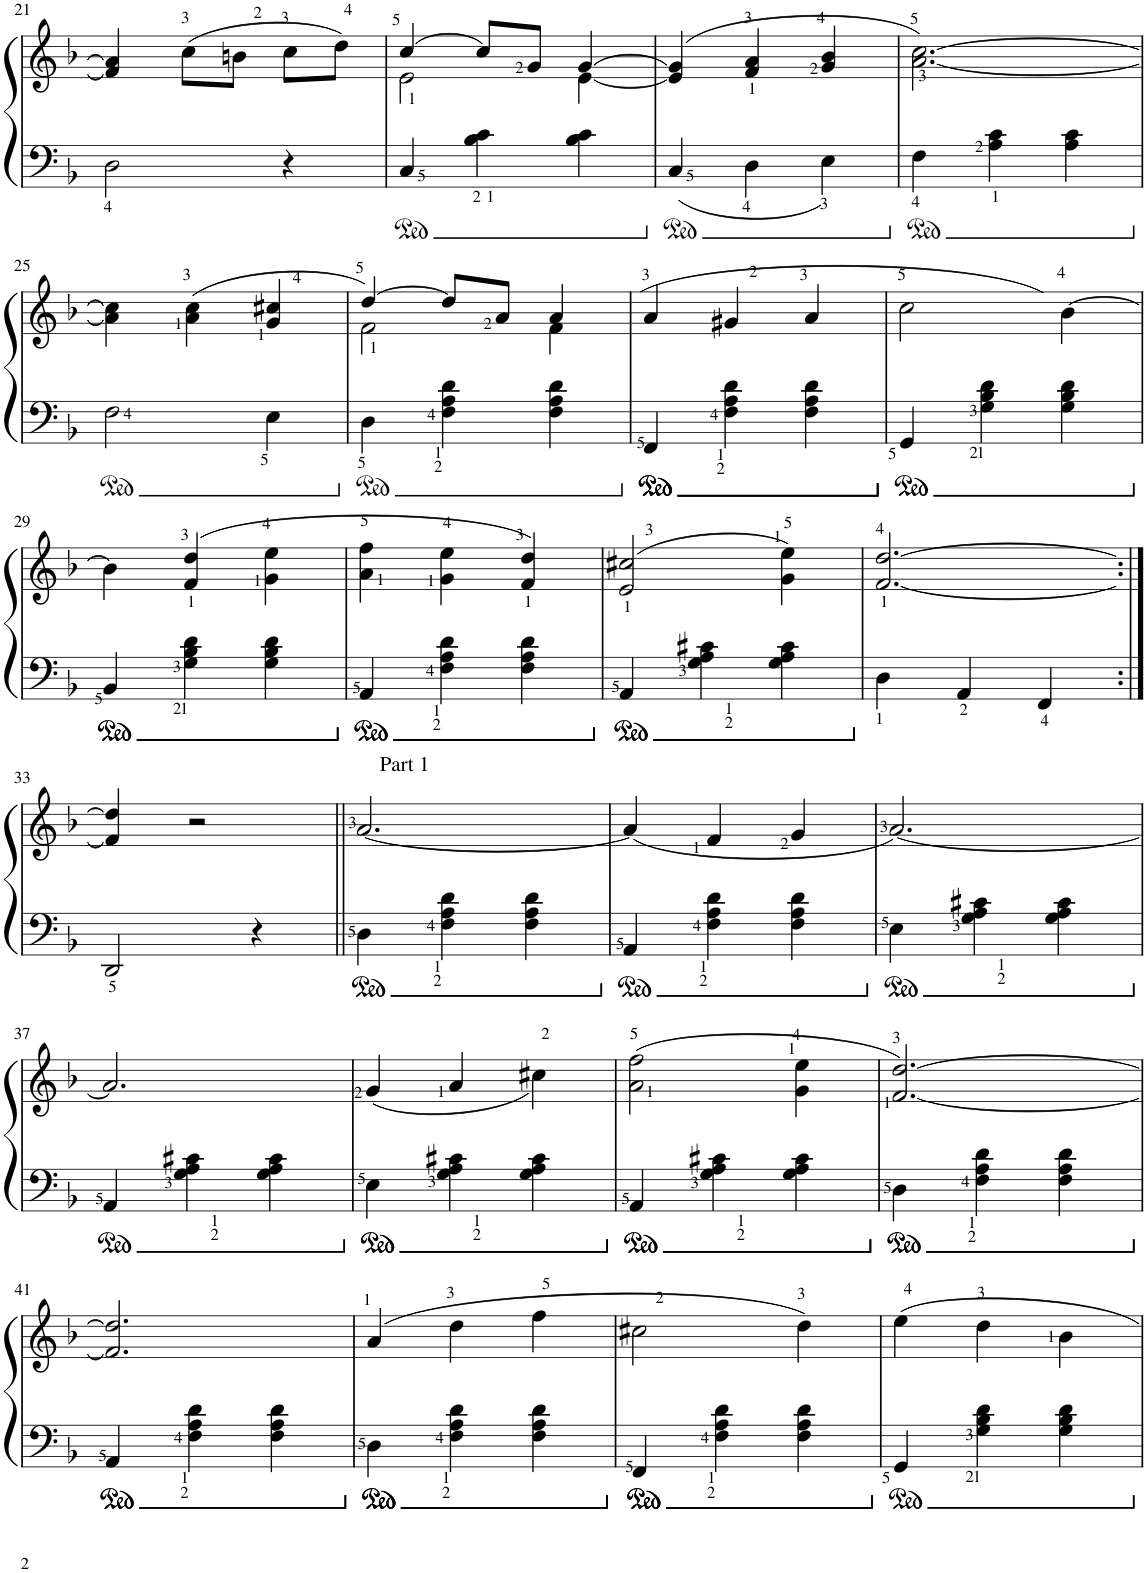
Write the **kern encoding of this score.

**kern	**kern
*part1	*part1
*staff2	*staff1
*I"Piano	*
*I'Pno.	*
!!LO:PB:g=z
*clefF4	*clefG2
*k[b-]	*k[b-]
*M3/4	*M3/4
=21	=21
2D\	4f/] 4a/]
.	(8cc\L
.	8bn\J
4r	8cc\L
.	8dd\J)
=22	=22
*	*^
4C/	[4cc/	2e\
4B-\ 4c\	8cc/L]	.
.	8g/J	.
4B-\ 4c\	[4g/	[4e\
*	*v	*v
=23	=23
4C/	(>4e/] 4g/]
4D\	4f/ 4a/
4E\	4g/ 4b-/
=24	=24
4F\	[2.a\ [2.cc\)
4A\ 4c\	.
4A\ 4c\	.
!!LO:LB:g=z
=25	=25
2F\	4a\] 4cc\]
.	(4a\ 4cc\
4E\	4g/ 4cc#X/
=26	=26
*	*^
4D\	[4dd/)	2f\
4F\ 4A\ 4d\	8dd/L]	.
.	8a/J	.
4F\ 4A\ 4d\	4a/	4f\
*	*v	*v
=27	=27
4FF/	(4a/
4F\ 4A\ 4d\	4g#X/
*ped	*
4F\ 4A\ 4d\	4a/
=28	=28
4GG/	2cc\
4G\ 4B-\ 4d\	.
*	*Xped
4G\ 4B-\ 4d\	[4b-\)
!!LO:LB:g=z
=29	=29
4BB-/	4b-\]
4G\ 4B-\ 4d\	(4f/ 4dd/
4G\ 4B-\ 4d\	4g\ 4ee\
=30	=30
4AA/	4a\ 4ff\
4F\ 4A\ 4d\	4g\ 4ee\
4F\ 4A\ 4d\	4f/ 4dd/)
=31	=31
4AA/	(2e/ 2cc#X/
4G\ 4A\ 4c#X\	.
4G\ 4A\ 4c#\	4g\ 4ee\)
=32	=32
4D\	[2.f/ [2.dd/
4AA/	.
4FF/	.
!!LO:LB:g=z
=33:|!	=33:|!
2DD/	4f/] 4dd/]
.	2r
4r	.
=34||	=34||
!	!LO:TX:a:t=Part 1
4D\	[2.a/
4F\ 4A\ 4d\	.
4F\ 4A\ 4d\	.
=35	=35
4AA/	(4a/]
4F\ 4A\ 4d\	4f/
4F\ 4A\ 4d\	4g/
=36	=36
4E\	[2.a/)
4G\ 4A\ 4c#X\	.
4G\ 4A\ 4c#\	.
!!LO:LB:g=z
=37	=37
4AA/	2.a/]
4G\ 4A\ 4c#X\	.
4G\ 4A\ 4c#\	.
=38	=38
4E\	(<4g/
4G\ 4A\ 4c#X\	4a/
4G\ 4A\ 4c#\	4cc#X\)
=39	=39
4AA/	(2a\ 2ff\
4G\ 4A\ 4c#X\	.
4G\ 4A\ 4c#\	4g\ 4ee\
=40	=40
4D\	[2.f/ [2.dd/)
4F\ 4A\ 4d\	.
4F\ 4A\ 4d\	.
!!LO:LB:g=z
=41	=41
4AA/	2.f/] 2.dd/]
4F\ 4A\ 4d\	.
4F\ 4A\ 4d\	.
=42	=42
4D\	(4a/
4F\ 4A\ 4d\	4dd\
*ped	*
4F\ 4A\ 4d\	4ff\
=43	=43
4FF/	2cc#X\
4F\ 4A\ 4d\	.
*ped	*
*	*Xped
4F\ 4A\ 4d\	4dd\)
=44	=44
4GG/	4ee\
*	*Xped
4G\ 4B-\ 4d\	4dd\
4G\ 4B-\ 4d\	4b-\
=	=
*-	*-
